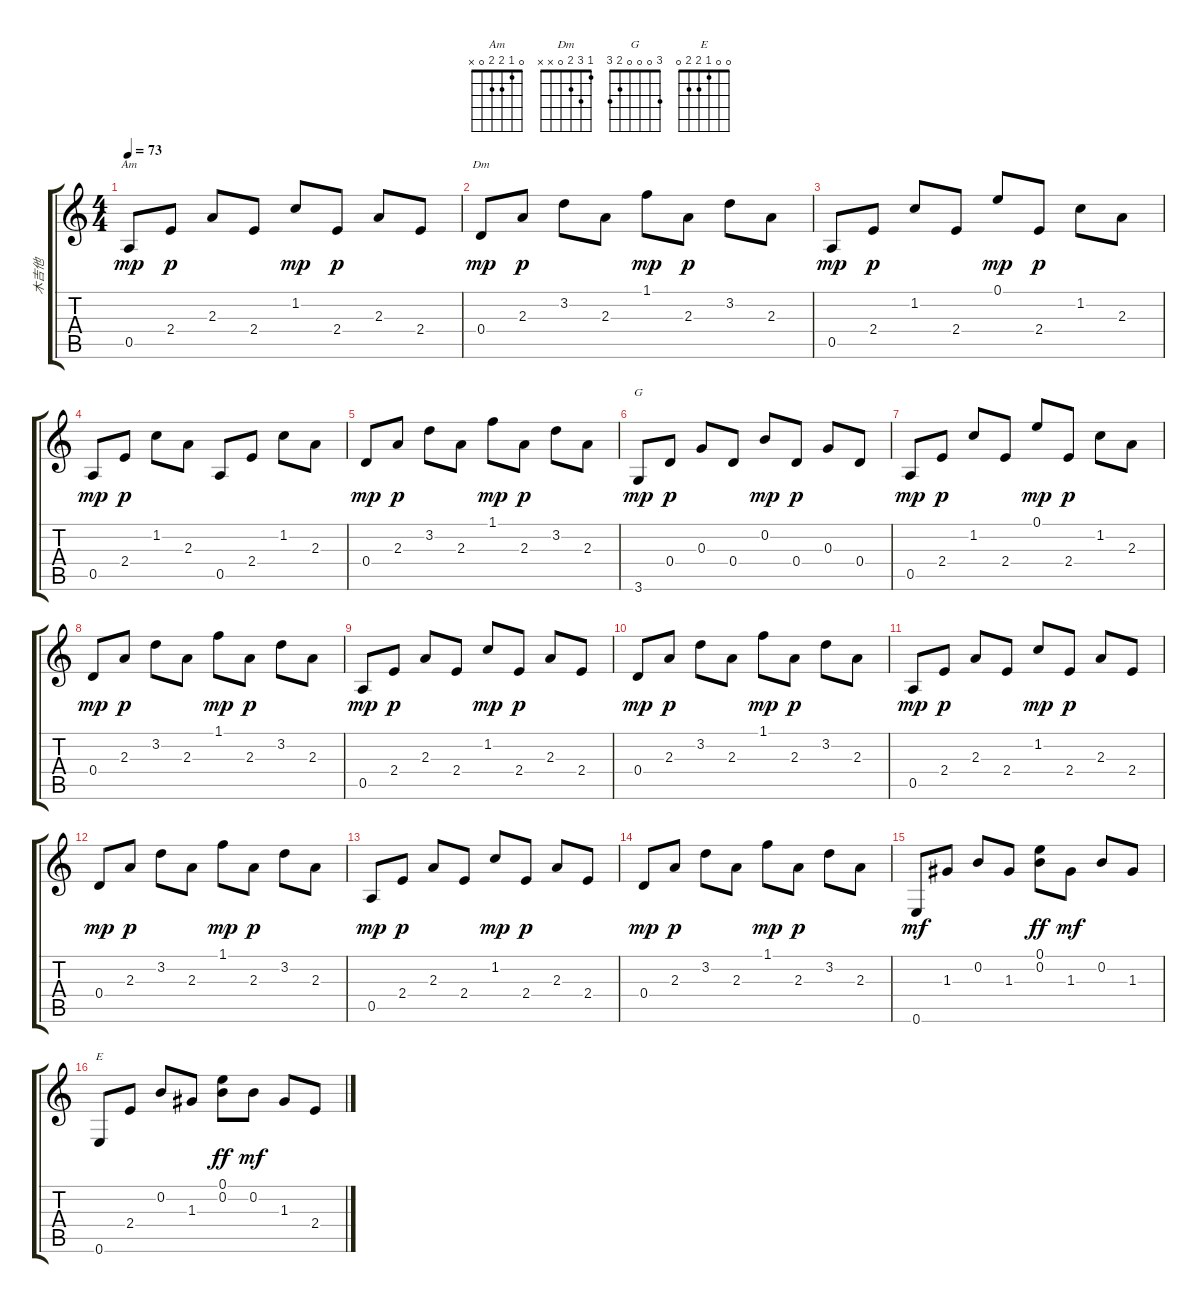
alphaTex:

\track ("木吉他" "木吉他") {instrument acousticguitarnylon}
\staff {score tabs}
\tuning (E4 B3 G3 D3 A2 E2) {hide}
\chord ("Am" 0 1 2 2 0 x)
\chord ("Dm" 1 3 2 0 x x)
\chord ("G" 3 0 0 0 2 3)
\chord ("E" 0 0 1 2 2 0)
\ts (4 4)
\tempo 73
\clef g2
\ks c
0.5.8{ch "Am" dy mp} 2.4.8{dy p} 2.3.8 2.4.8 1.2.8{dy mp} 2.4.8{dy p} 2.3.8 2.4.8 |
0.4.8{ch "Dm" dy mp} 2.3.8{dy p} 3.2.8 2.3.8 1.1.8{dy mp} 2.3.8{dy p} 3.2.8 2.3.8 |
0.5.8{dy mp} 2.4.8{dy p} 1.2.8 2.4.8 0.1.8{dy mp} 2.4.8{dy p} 1.2.8 2.3.8 |
0.5.8{dy mp} 2.4.8{dy p} 1.2.8 2.3.8 0.5.8 2.4.8 1.2.8 2.3.8 |
0.4.8{dy mp} 2.3.8{dy p} 3.2.8 2.3.8 1.1.8{dy mp} 2.3.8{dy p} 3.2.8 2.3.8 |
3.6.8{ch "G" dy mp} 0.4.8{dy p} 0.3.8 0.4.8 0.2.8{dy mp} 0.4.8{dy p} 0.3.8 0.4.8 |
0.5.8{dy mp} 2.4.8{dy p} 1.2.8 2.4.8 0.1.8{dy mp} 2.4.8{dy p} 1.2.8 2.3.8 |
0.4.8{dy mp} 2.3.8{dy p} 3.2.8 2.3.8 1.1.8{dy mp} 2.3.8{dy p} 3.2.8 2.3.8 |
0.5.8{dy mp} 2.4.8{dy p} 2.3.8 2.4.8 1.2.8{dy mp} 2.4.8{dy p} 2.3.8 2.4.8 |
0.4.8{dy mp} 2.3.8{dy p} 3.2.8 2.3.8 1.1.8{dy mp} 2.3.8{dy p} 3.2.8 2.3.8 |
0.5.8{dy mp} 2.4.8{dy p} 2.3.8 2.4.8 1.2.8{dy mp} 2.4.8{dy p} 2.3.8 2.4.8 |
0.4.8{dy mp} 2.3.8{dy p} 3.2.8 2.3.8 1.1.8{dy mp} 2.3.8{dy p} 3.2.8 2.3.8 |
0.5.8{dy mp} 2.4.8{dy p} 2.3.8 2.4.8 1.2.8{dy mp} 2.4.8{dy p} 2.3.8 2.4.8 |
0.4.8{dy mp} 2.3.8{dy p} 3.2.8 2.3.8 1.1.8{dy mp} 2.3.8{dy p} 3.2.8 2.3.8 |
0.6.8{dy mf} 1.3.8 0.2.8 1.3.8 (0.1 0.2).8{dy ff} 1.3.8{dy mf} 0.2.8 1.3.8 |
0.6.8{ch "E"} 2.4.8 0.2.8 1.3.8 (0.1 0.2).8{dy ff} 0.2.8{dy mf} 1.3.8 2.4.8
